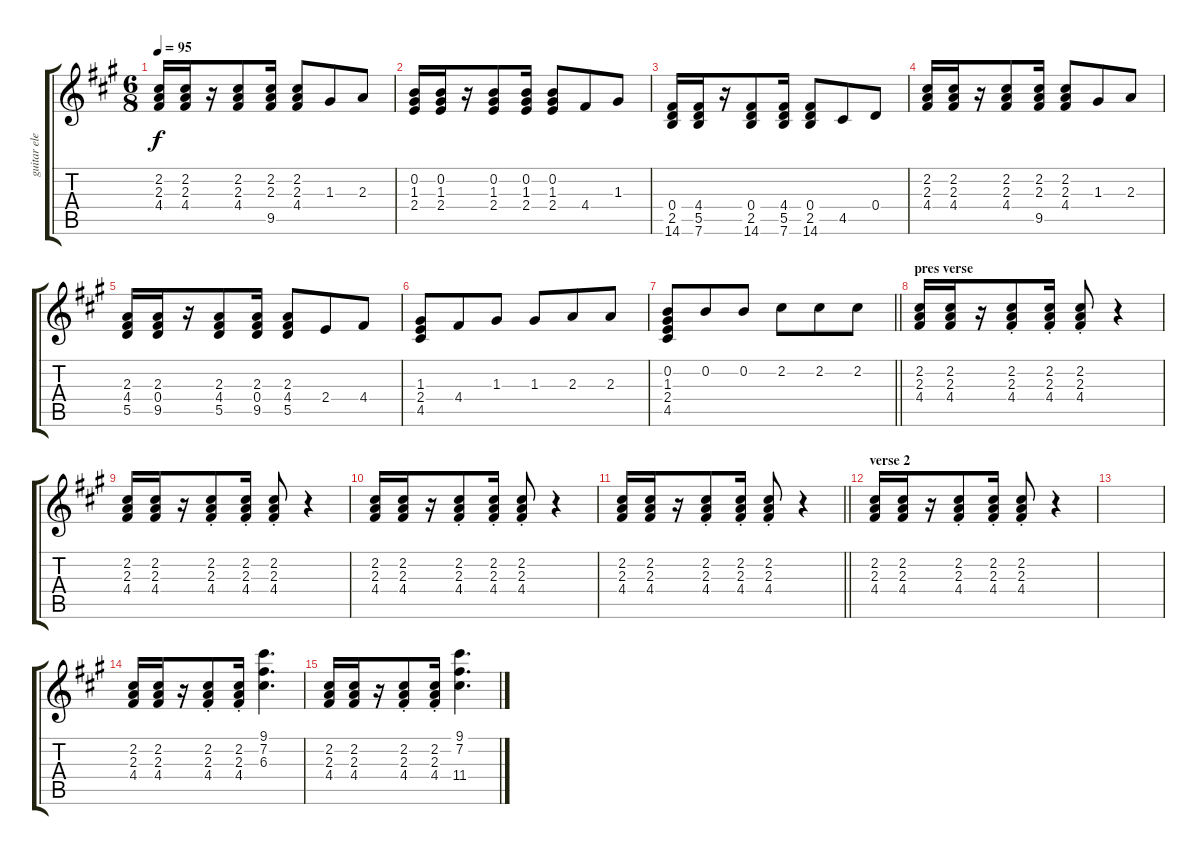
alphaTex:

\track ("guitar elec" "guitar ele") {instrument overdrivenguitar}
\staff {score tabs}
\tuning (E4 B3 G3 D3 A2 E2) {hide}
\ts (6 8)
\tempo 95
\clef g2
\ks a
(2.2 2.3 4.4).16{dy f} (2.2 2.3 4.4).16 r.16 (2.2 2.3 4.4).8 (2.2 2.3 9.5).16 (2.2 2.3 4.4).8 1.3.8 2.3.8 |
(0.2 1.3 2.4).16 (0.2 1.3 2.4).16 r.16 (0.2 1.3 2.4).8 (0.2 1.3 2.4).16 (0.2 1.3 2.4).8 4.4.8 1.3.8 |
(0.4 2.5 14.6).16 (4.4 5.5 7.6).16 r.16 (0.4 2.5 14.6).8 (4.4 5.5 7.6).16 (0.4 2.5 14.6).8 4.5.8 0.4.8 |
(2.2 2.3 4.4).16 (2.2 2.3 4.4).16 r.16 (2.2 2.3 4.4).8 (2.2 2.3 9.5).16 (2.2 2.3 4.4).8 1.3.8 2.3.8 |
(2.3 4.4 5.5).16 (2.3 0.4 9.5).16 r.16 (2.3 4.4 5.5).8 (2.3 0.4 9.5).16 (2.3 4.4 5.5).8 2.4.8 4.4.8 |
(1.3 2.4 4.5).8 4.4.8 1.3.8 1.3.8 2.3.8 2.3.8 |
\barLineRight lightlight
(0.2 1.3 2.4 4.5).8 0.2.8 0.2.8 2.2.8 2.2.8 2.2.8 |
\section ("" "pres verse")
(2.2 2.3 4.4).16 (2.2 2.3 4.4).16 r.16 (2.2{st} 2.3{st} 4.4{st}).8 (2.2{st} 2.3{st} 4.4).16 (2.2{st} 2.3{st} 4.4{st}).8 r.4 |
(2.2 2.3 4.4).16 (2.2 2.3 4.4).16 r.16 (2.2{st} 2.3{st} 4.4{st}).8 (2.2{st} 2.3{st} 4.4).16 (2.2{st} 2.3{st} 4.4{st}).8 r.4 |
(2.2 2.3 4.4).16 (2.2 2.3 4.4).16 r.16 (2.2{st} 2.3{st} 4.4{st}).8 (2.2{st} 2.3{st} 4.4).16 (2.2{st} 2.3{st} 4.4{st}).8 r.4 |
\barLineRight lightlight
(2.2 2.3 4.4).16 (2.2 2.3 4.4).16 r.16 (2.2{st} 2.3{st} 4.4{st}).8 (2.2{st} 2.3{st} 4.4).16 (2.2{st} 2.3{st} 4.4{st}).8 r.4 |
\section ("" "verse 2")
(2.2 2.3 4.4).16 (2.2 2.3 4.4).16 r.16 (2.2{st} 2.3{st} 4.4{st}).8 (2.2{st} 2.3{st} 4.4).16 (2.2{st} 2.3{st} 4.4{st}).8 r.4 |
|
(2.2 2.3 4.4).16 (2.2 2.3 4.4).16 r.16 (2.2{st} 2.3{st} 4.4{st}).8 (2.2{st} 2.3{st} 4.4).16 (9.1 7.2 6.3).4{d} |
(2.2 2.3 4.4).16 (2.2 2.3 4.4).16 r.16 (2.2{st} 2.3{st} 4.4{st}).8 (2.2{st} 2.3{st} 4.4).16 (9.1 7.2 11.4).4{d}
